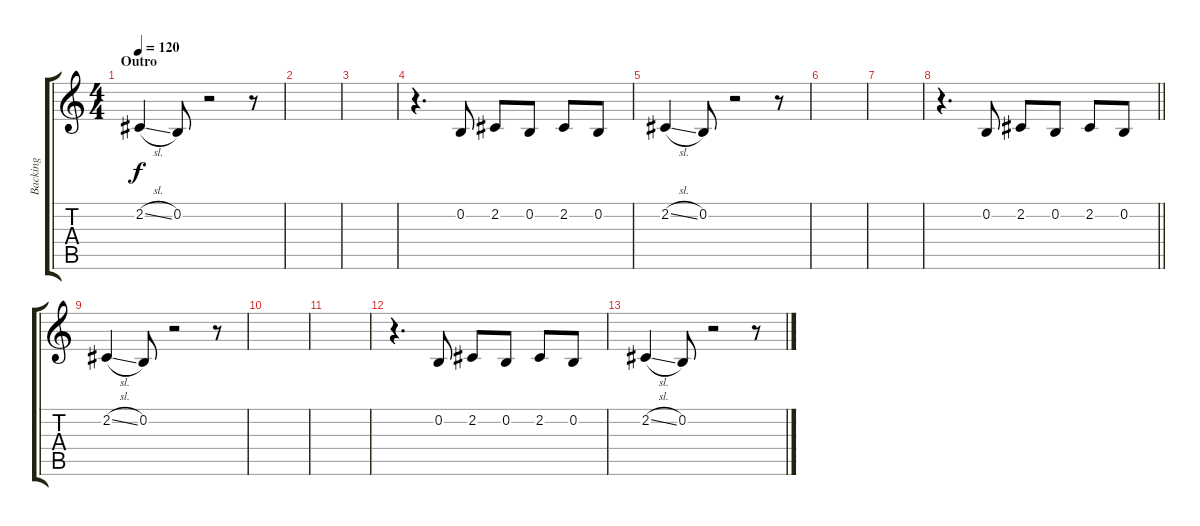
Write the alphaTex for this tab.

\track ("Backing" "Backing") {instrument viola}
\staff {score tabs}
\tuning (E4 B3 G3 D3 A2 E2) {hide}
\ts (4 4)
\section ("" "Outro")
\tempo 120
\clef g2
\ks c
2.2{sl}.4{dy f} 0.2.8 r.2 r.8 |
|
|
r.4{d} 0.2.8 2.2.8 0.2.8 2.2.8 0.2.8 |
2.2{sl}.4 0.2.8 r.2 r.8 |
|
|
\barLineRight lightlight
r.4{d} 0.2.8 2.2.8 0.2.8 2.2.8 0.2.8 |
2.2{sl}.4 0.2.8 r.2 r.8 |
|
|
r.4{d} 0.2.8 2.2.8 0.2.8 2.2.8 0.2.8 |
2.2{sl}.4 0.2.8 r.2 r.8
